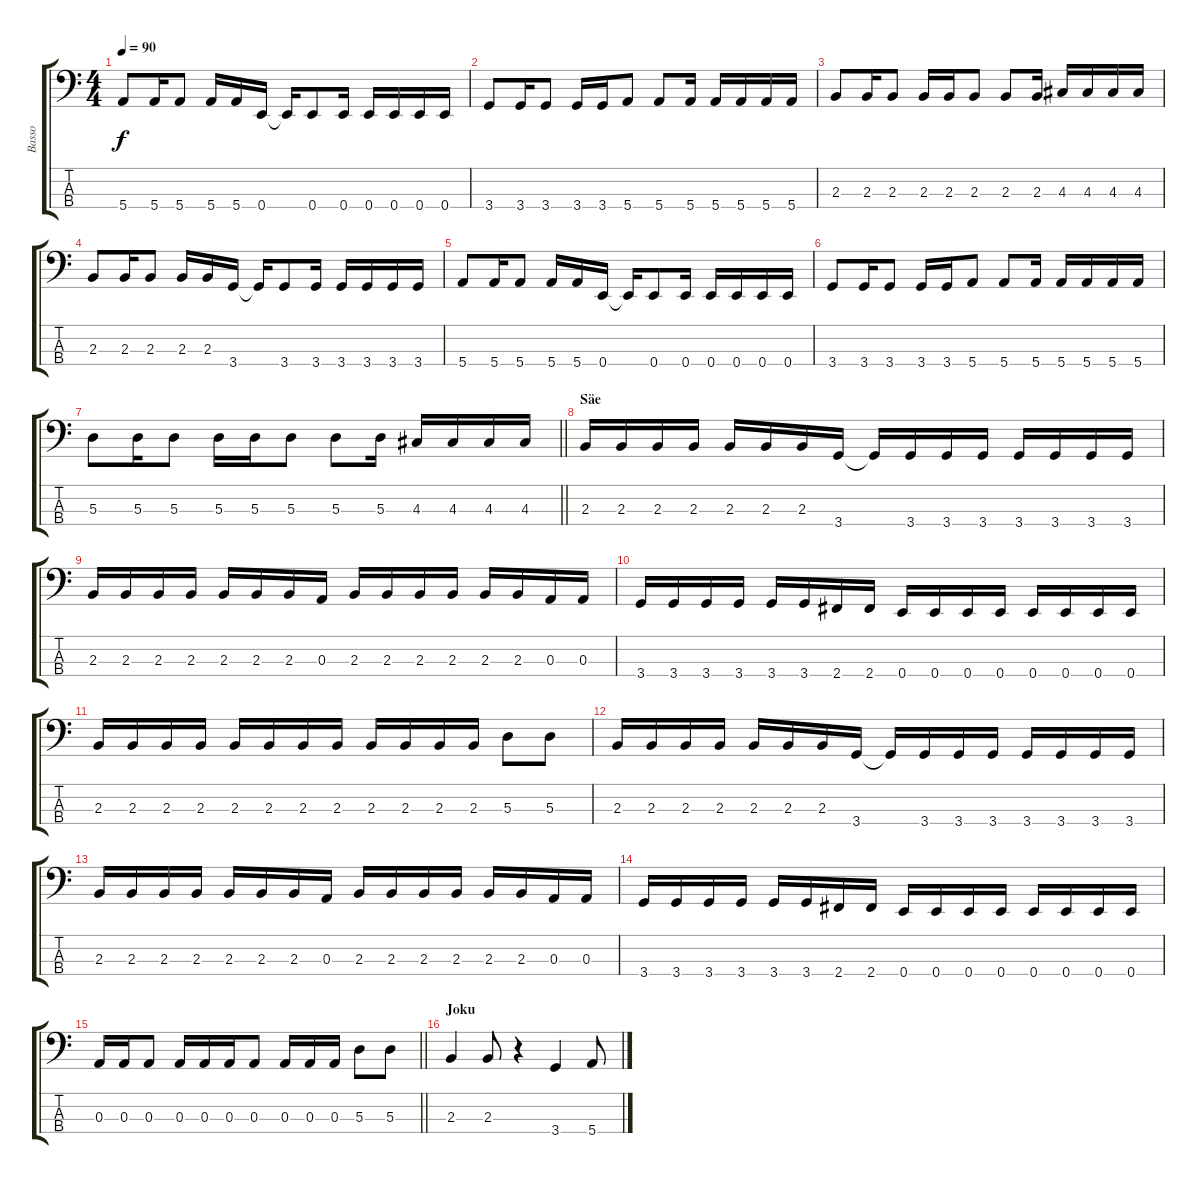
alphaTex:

\track ("Basso" "Basso") {instrument electricbasspick}
\staff {score tabs}
\tuning (G2 D2 A1 E1) {hide}
\ts (4 4)
\tempo 90
\clef f4
\ks c
5.4.8{dy f} 5.4.16 5.4.8 5.4.16 5.4.16 0.4.16 0.4{t}.16 0.4.8 0.4.16 0.4.16 0.4.16 0.4.16 0.4.16 |
3.4.8 3.4.16 3.4.8 3.4.16 3.4.16 5.4.8 5.4.8 5.4.16 5.4.16 5.4.16 5.4.16 5.4.16 |
2.3.8 2.3.16 2.3.8 2.3.16 2.3.16 2.3.8 2.3.8 2.3.16 4.3.16 4.3.16 4.3.16 4.3.16 |
2.3.8 2.3.16 2.3.8 2.3.16 2.3.16 3.4.16 3.4{t}.16 3.4.8 3.4.16 3.4.16 3.4.16 3.4.16 3.4.16 |
5.4.8 5.4.16 5.4.8 5.4.16 5.4.16 0.4.16 0.4{t}.16 0.4.8 0.4.16 0.4.16 0.4.16 0.4.16 0.4.16 |
3.4.8 3.4.16 3.4.8 3.4.16 3.4.16 5.4.8 5.4.8 5.4.16 5.4.16 5.4.16 5.4.16 5.4.16 |
\barLineRight lightlight
5.3.8 5.3.16 5.3.8 5.3.16 5.3.16 5.3.8 5.3.8 5.3.16 4.3.16 4.3.16 4.3.16 4.3.16 |
\section ("" "Säe")
2.3.16 2.3.16 2.3.16 2.3.16 2.3.16 2.3.16 2.3.16 3.4.16 3.4{t}.16 3.4.16 3.4.16 3.4.16 3.4.16 3.4.16 3.4.16 3.4.16 |
2.3.16 2.3.16 2.3.16 2.3.16 2.3.16 2.3.16 2.3.16 0.3.16 2.3.16 2.3.16 2.3.16 2.3.16 2.3.16 2.3.16 0.3.16 0.3.16 |
3.4.16 3.4.16 3.4.16 3.4.16 3.4.16 3.4.16 2.4.16 2.4.16 0.4.16 0.4.16 0.4.16 0.4.16 0.4.16 0.4.16 0.4.16 0.4.16 |
2.3.16 2.3.16 2.3.16 2.3.16 2.3.16 2.3.16 2.3.16 2.3.16 2.3.16 2.3.16 2.3.16 2.3.16 5.3.8 5.3.8 |
2.3.16 2.3.16 2.3.16 2.3.16 2.3.16 2.3.16 2.3.16 3.4.16 3.4{t}.16 3.4.16 3.4.16 3.4.16 3.4.16 3.4.16 3.4.16 3.4.16 |
2.3.16 2.3.16 2.3.16 2.3.16 2.3.16 2.3.16 2.3.16 0.3.16 2.3.16 2.3.16 2.3.16 2.3.16 2.3.16 2.3.16 0.3.16 0.3.16 |
3.4.16 3.4.16 3.4.16 3.4.16 3.4.16 3.4.16 2.4.16 2.4.16 0.4.16 0.4.16 0.4.16 0.4.16 0.4.16 0.4.16 0.4.16 0.4.16 |
\barLineRight lightlight
0.3.16 0.3.16 0.3.8 0.3.16 0.3.16 0.3.16 0.3.8 0.3.16 0.3.16 0.3.16 5.3.8 5.3.8 |
\section ("" "Joku")
2.3.4 2.3.8 r.4 3.4.4 5.4.8
